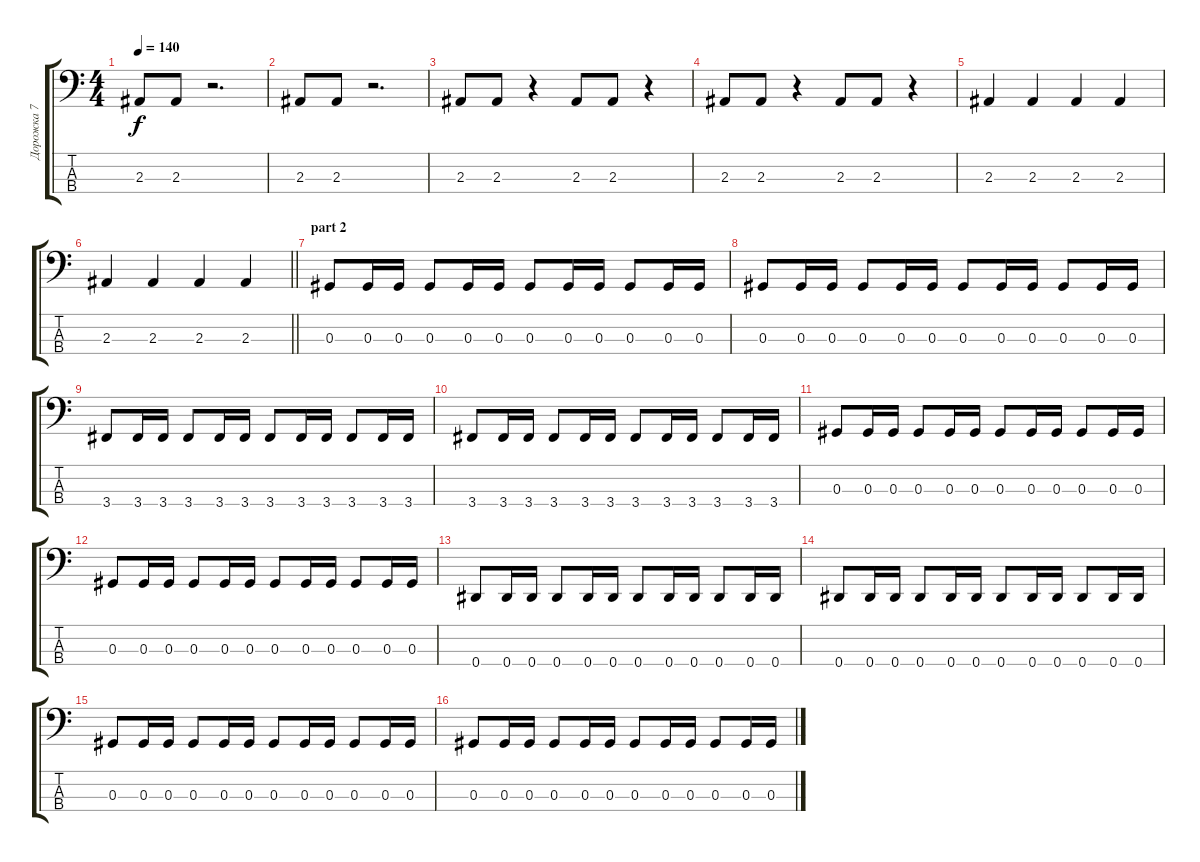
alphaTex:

\track ("Дорожка 7" "Дорожка 7") {instrument electricbasspick}
\staff {score tabs}
\tuning (F2 C2 Ab1 Eb1) {hide}
\ts (4 4)
\tempo 140
\clef f4
\ks c
2.3.8{dy f} 2.3.8 r.2{d} |
2.3.8 2.3.8 r.2{d} |
2.3.8 2.3.8 r.4 2.3.8 2.3.8 r.4 |
2.3.8 2.3.8 r.4 2.3.8 2.3.8 r.4 |
2.3.4 2.3.4 2.3.4 2.3.4 |
\barLineRight lightlight
2.3.4 2.3.4 2.3.4 2.3.4 |
\section ("" "part 2")
0.3.8 0.3.16 0.3.16 0.3.8 0.3.16 0.3.16 0.3.8 0.3.16 0.3.16 0.3.8 0.3.16 0.3.16 |
0.3.8 0.3.16 0.3.16 0.3.8 0.3.16 0.3.16 0.3.8 0.3.16 0.3.16 0.3.8 0.3.16 0.3.16 |
3.4.8 3.4.16 3.4.16 3.4.8 3.4.16 3.4.16 3.4.8 3.4.16 3.4.16 3.4.8 3.4.16 3.4.16 |
3.4.8 3.4.16 3.4.16 3.4.8 3.4.16 3.4.16 3.4.8 3.4.16 3.4.16 3.4.8 3.4.16 3.4.16 |
0.3.8 0.3.16 0.3.16 0.3.8 0.3.16 0.3.16 0.3.8 0.3.16 0.3.16 0.3.8 0.3.16 0.3.16 |
0.3.8 0.3.16 0.3.16 0.3.8 0.3.16 0.3.16 0.3.8 0.3.16 0.3.16 0.3.8 0.3.16 0.3.16 |
0.4.8 0.4.16 0.4.16 0.4.8 0.4.16 0.4.16 0.4.8 0.4.16 0.4.16 0.4.8 0.4.16 0.4.16 |
0.4.8 0.4.16 0.4.16 0.4.8 0.4.16 0.4.16 0.4.8 0.4.16 0.4.16 0.4.8 0.4.16 0.4.16 |
0.3.8 0.3.16 0.3.16 0.3.8 0.3.16 0.3.16 0.3.8 0.3.16 0.3.16 0.3.8 0.3.16 0.3.16 |
0.3.8 0.3.16 0.3.16 0.3.8 0.3.16 0.3.16 0.3.8 0.3.16 0.3.16 0.3.8 0.3.16 0.3.16
